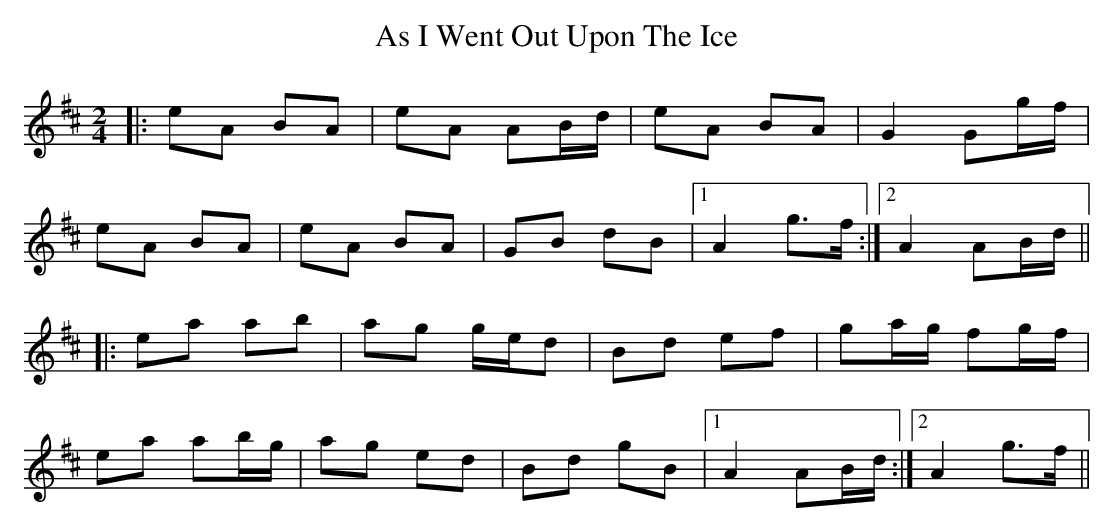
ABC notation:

X:1
T: As I Went Out Upon The Ice
M: 2/4
L: 1/8
K: Dmaj
|:eA BA|eA AB/d/|eA BA|G2 Gg/f/|
eA BA|eA BA|GB dB|1 A2 g>f:|2 A2 AB/d/||
|:ea ab|ag g/e/d|Bd ef|ga/g/ fg/f/|
ea ab/g/|ag ed|Bd gB|1 A2 AB/d/:|2 A2 g>f||
